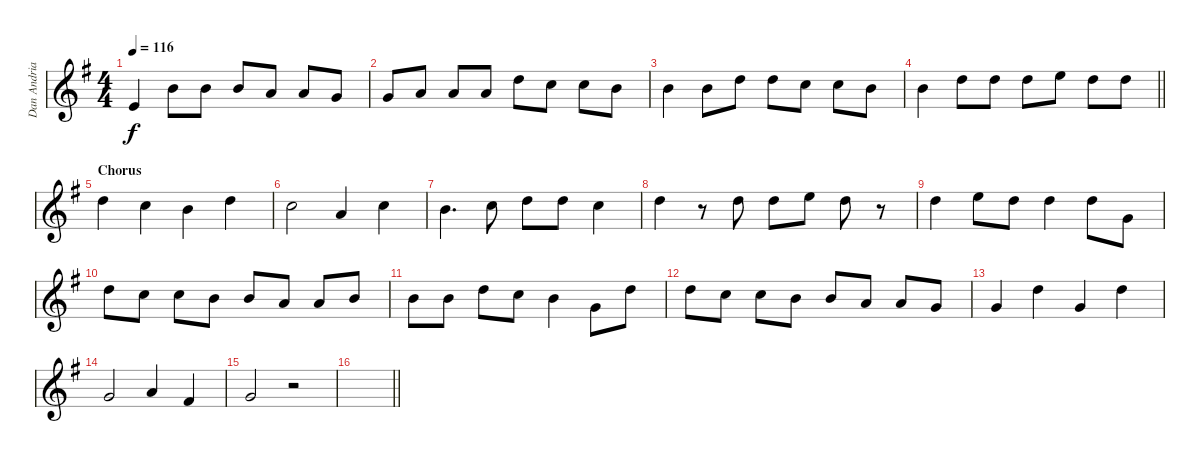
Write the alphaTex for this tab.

\track ("Dan Andriano - Vocals" "Dan Andria") {instrument overdrivenguitar}
\staff {score}
\tuning (E4 B3 G3 D3 A2 E2) {hide}
\ts (4 4)
\tempo 116
\clef g2
\ks g
2.4.4{dy f} 4.3.8 0.2.8 0.2.8 2.3.8 2.3.8 0.3.8 |
0.3.8 2.3.8 2.3.8 2.3.8 3.2.8 1.2.8 1.2.8 0.2.8 |
0.2.4 0.2.8 3.2.8 3.2.8 1.2.8 1.2.8 0.2.8 |
\barLineRight lightlight
0.2.4 3.2.8 3.2.8 3.2.8 0.1.8 3.2.8 7.3.8 |
\section ("" "Chorus")
3.2.4 1.2.4 0.2.4 3.2.4 |
1.2.2 2.3.4 1.2.4 |
0.2.4{d} 10.4.8 3.2.8 3.2.8 5.3.4 |
3.2.4 r.8 3.2.8 3.2.8 0.1.8 3.2.8 r.8 |
3.2.4 0.1.8 3.2.8 3.2.4 3.2.8 10.5.8 |
3.2.8 10.4.8 1.2.8 0.2.8 0.2.8 7.4.8 7.4.8 0.2.8 |
0.2.8 4.3.8 3.2.8 1.2.8 0.2.4 0.3.8 7.3.8 |
3.2.8 1.2.8 1.2.8 0.2.8 0.2.8 2.3.8 2.3.8 0.3.8 |
0.3.4 3.2.4 5.4.4 3.2.4 |
0.3.2 2.3.4 4.4.4 |
0.3.2 r.2 |
\barLineRight lightlight
